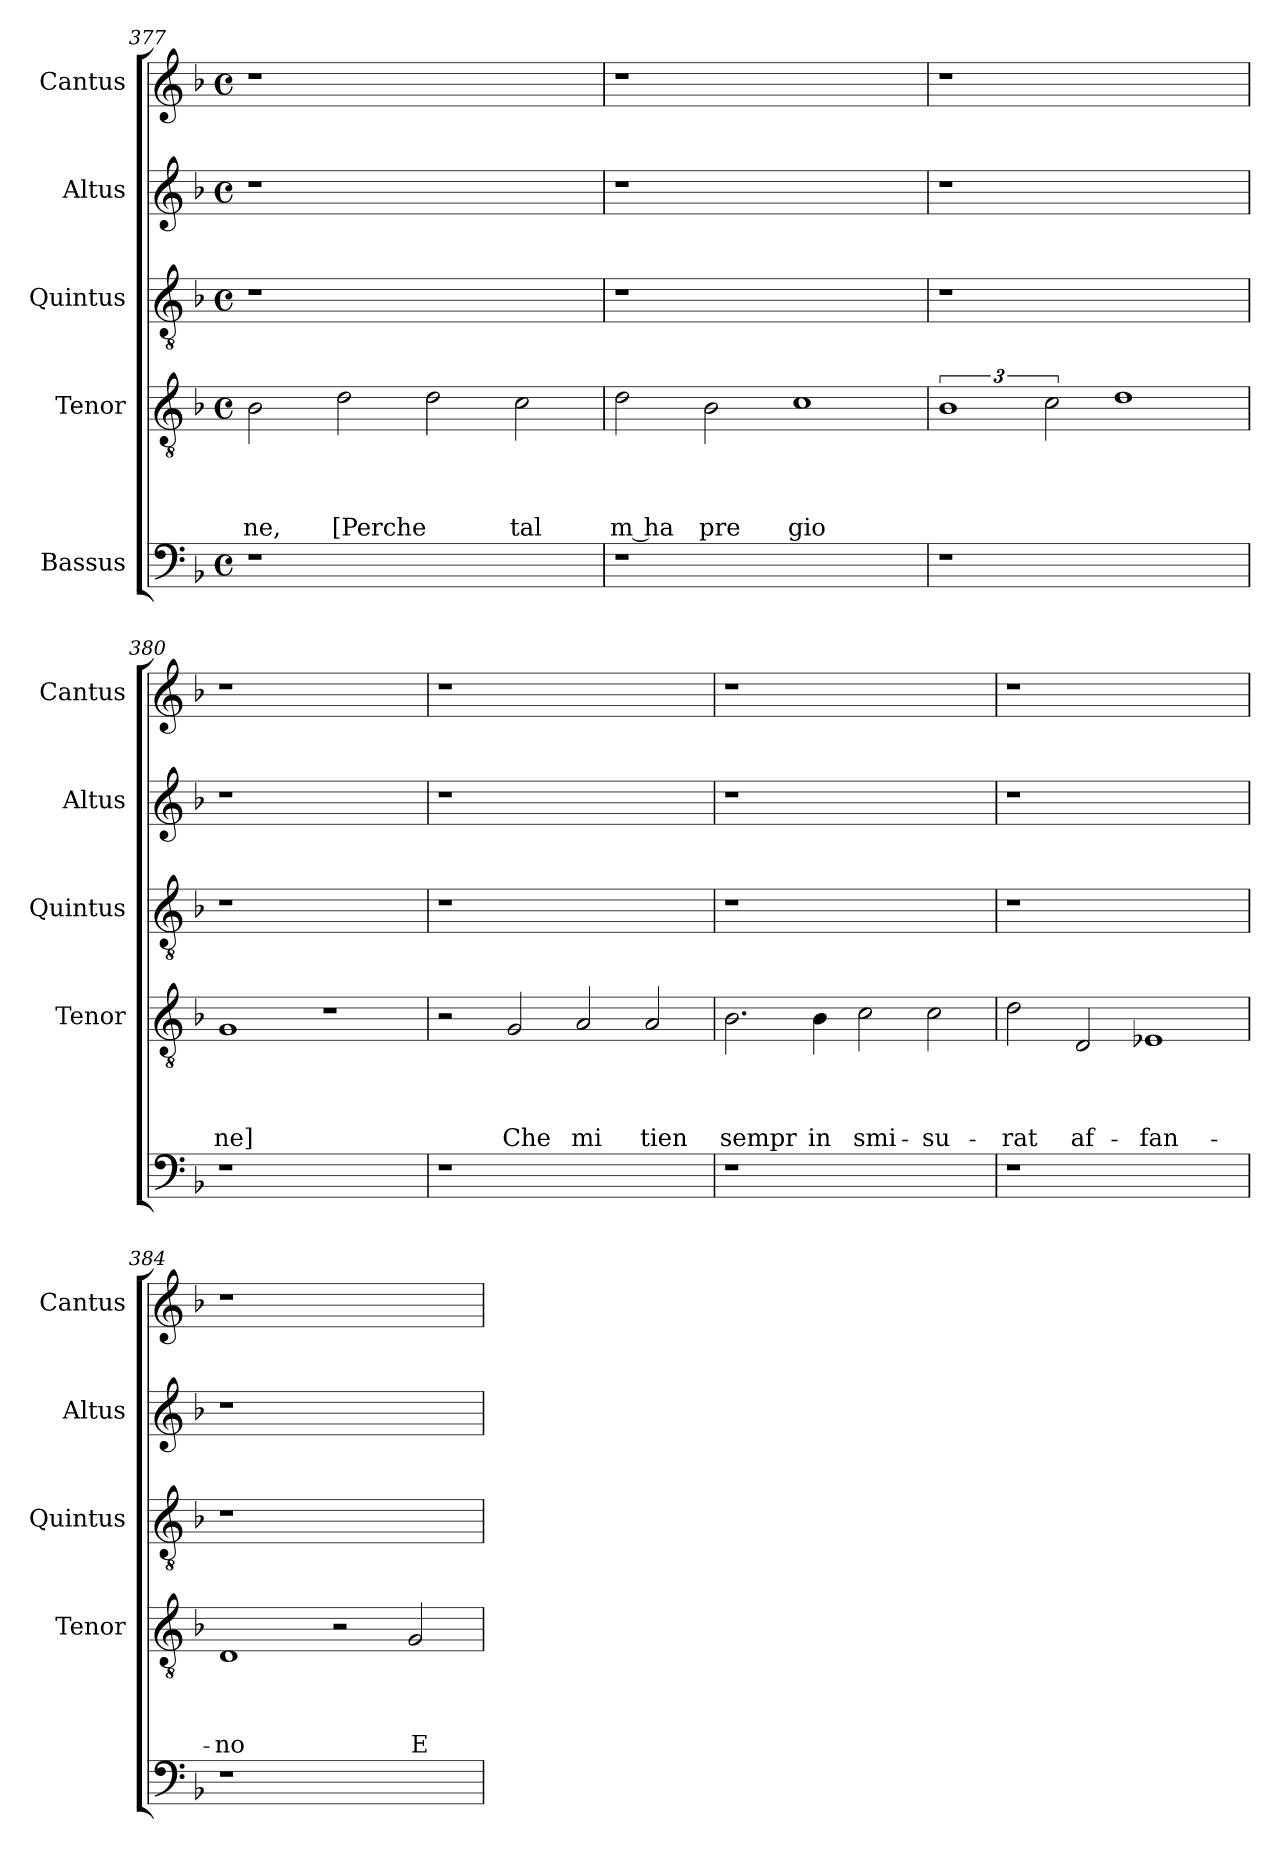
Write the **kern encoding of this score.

**kern	**kern	**text	**text	**text	**text	**kern	**kern	**kern
*part5	*part4	*part4	*part4	*part4	*part4	*part3	*part2	*part1
*staff5	*staff4	*staff4	*staff4	*staff4	*staff4	*staff3	*staff2	*staff1
*I"Bassus	*I"Tenor	*	*	*	*	*I"Quintus	*I"Altus	*I"Cantus
*	*I'Tenor	*	*	*	*	*I'Quintus	*I'Altus	*I'Cantus
*clefF4	*clefGv2	*	*	*	*	*clefGv2	*clefG2	*clefG2
*k[b-]	*k[b-]	*	*	*	*	*k[b-]	*k[b-]	*k[b-]
*F:	*F:	*	*	*	*	*F:	*F:	*F:
*M4/4	*M4/4	*	*	*	*	*M4/4	*M4/4	*M4/4
*met(c)	*met(c)	*	*	*	*	*met(c)	*met(c)	*met(c)
=377	=377	=377	=377	=377	=377	=377	=377	=377
!	!	!	!	!	!LO:LY:b	!	!	!
1r	2B-\	.	.	.	ne,	1r	1r	1r
!	!	!	!	!	!LO:LY:b	!	!	!
.	2d\	.	.	.	[Perche	.	.	.
1ryy	2d\	.	.	.	.	1ryy	1ryy	1ryy
!	!	!	!	!	!LO:LY:b	!	!	!
.	2c\	.	.	.	tal	.	.	.
=378	=378	=378	=378	=378	=378	=378	=378	=378
!	!	!	!	!	!LO:LY:b:rj	!	!	!
1r	2d\	.	.	.	m ha	1r	1r	1r
!	!	!	!	!	!LO:LY:b	!	!	!
.	2B-\	.	.	.	pre	.	.	.
!	!	!	!	!	!LO:LY:b	!	!	!
1ryy	1c	.	.	.	gio	1ryy	1ryy	1ryy
=379	=379	=379	=379	=379	=379	=379	=379	=379
1r	3%2B-	.	.	.	.	1r	1r	1r
.	3c\	.	.	.	.	.	.	.
1ryy	1d	.	.	.	.	1ryy	1ryy	1ryy
=380	=380	=380	=380	=380	=380	=380	=380	=380
!	!	!	!	!	!LO:LY:b	!	!	!
1r	1G	.	.	.	ne]	1r	1r	1r
1ryy	1r	.	.	.	.	1ryy	1ryy	1ryy
!!LO:LB:g=z
=381	=381	=381	=381	=381	=381	=381	=381	=381
1r	2r	.	.	.	.	1r	1r	1r
!	!	!	!	!	!LO:LY:b	!	!	!
.	2G/	.	.	.	Che	.	.	.
!	!	!	!	!	!LO:LY:b	!	!	!
1ryy	2A/	.	.	.	mi	1ryy	1ryy	1ryy
!	!	!	!	!	!LO:LY:b	!	!	!
.	2A/	.	.	.	tien	.	.	.
=382	=382	=382	=382	=382	=382	=382	=382	=382
!	!	!	!	!	!LO:LY:b	!	!	!
1r	2.B-\	.	.	.	sempr	1r	1r	1r
!	!	!	!	!	!LO:LY:b	!	!	!
.	4B-\	.	.	.	in	.	.	.
!	!	!	!	!	!LO:LY:b	!	!	!
1ryy	2c\	.	.	.	smi-	1ryy	1ryy	1ryy
!	!	!	!	!	!LO:LY:b	!	!	!
.	2c\	.	.	.	-su-	.	.	.
=383	=383	=383	=383	=383	=383	=383	=383	=383
!	!	!	!	!	!LO:LY:b	!	!	!
1r	2d\	.	.	.	-rat	1r	1r	1r
!	!	!	!	!	!LO:LY:b	!	!	!
.	2D/	.	.	.	af-	.	.	.
!	!	!	!	!	!LO:LY:b	!	!	!
1ryy	1E-X	.	.	.	-fan-	1ryy	1ryy	1ryy
=384	=384	=384	=384	=384	=384	=384	=384	=384
!	!	!	!	!	!LO:LY:b	!	!	!
1r	1D	.	.	.	-no	1r	1r	1r
1ryy	2r	.	.	.	.	1ryy	1ryy	1ryy
!	!	!	!	!	!LO:LY:b	!	!	!
.	2G/	.	.	.	E	.	.	.
=	=	=	=	=	=	=	=	=
*-	*-	*-	*-	*-	*-	*-	*-	*-
